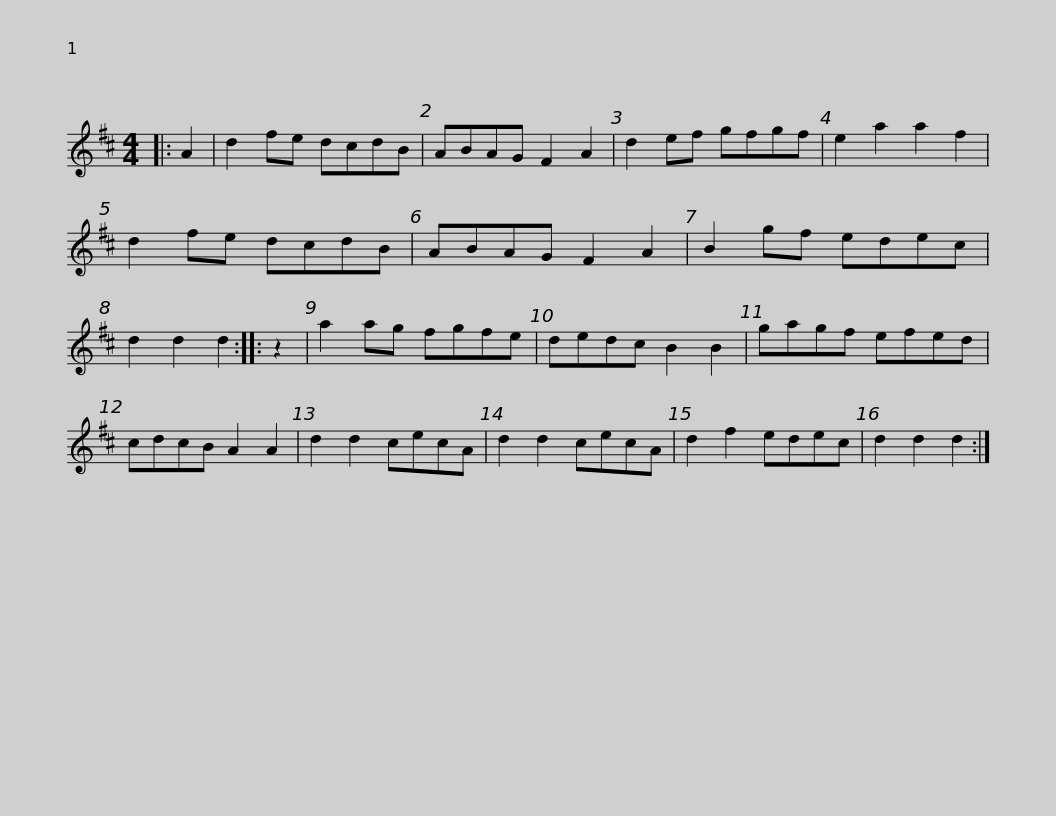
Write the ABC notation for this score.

X:1
L:1/8
M:4/4
I:linebreak $
K:D
V:1 treble
V:1
|: A2 | d2 fe dcdB | ABAG F2 A2 | d2 ef gfgf | e2 a2 a2 f2 | %5
 d2 fe dcdB | ABAG F2 A2 |$ B2 gf edec | d2 d2 d2 :: z2 | %10
 a2 ag fgfe | dedc B2 B2 | gagf efed | cdcB A2 A2 |$ d2 d2 cecA | %15
 d2 d2 cecA | d2 f2 edec | d2 d2 d2 :| %18
